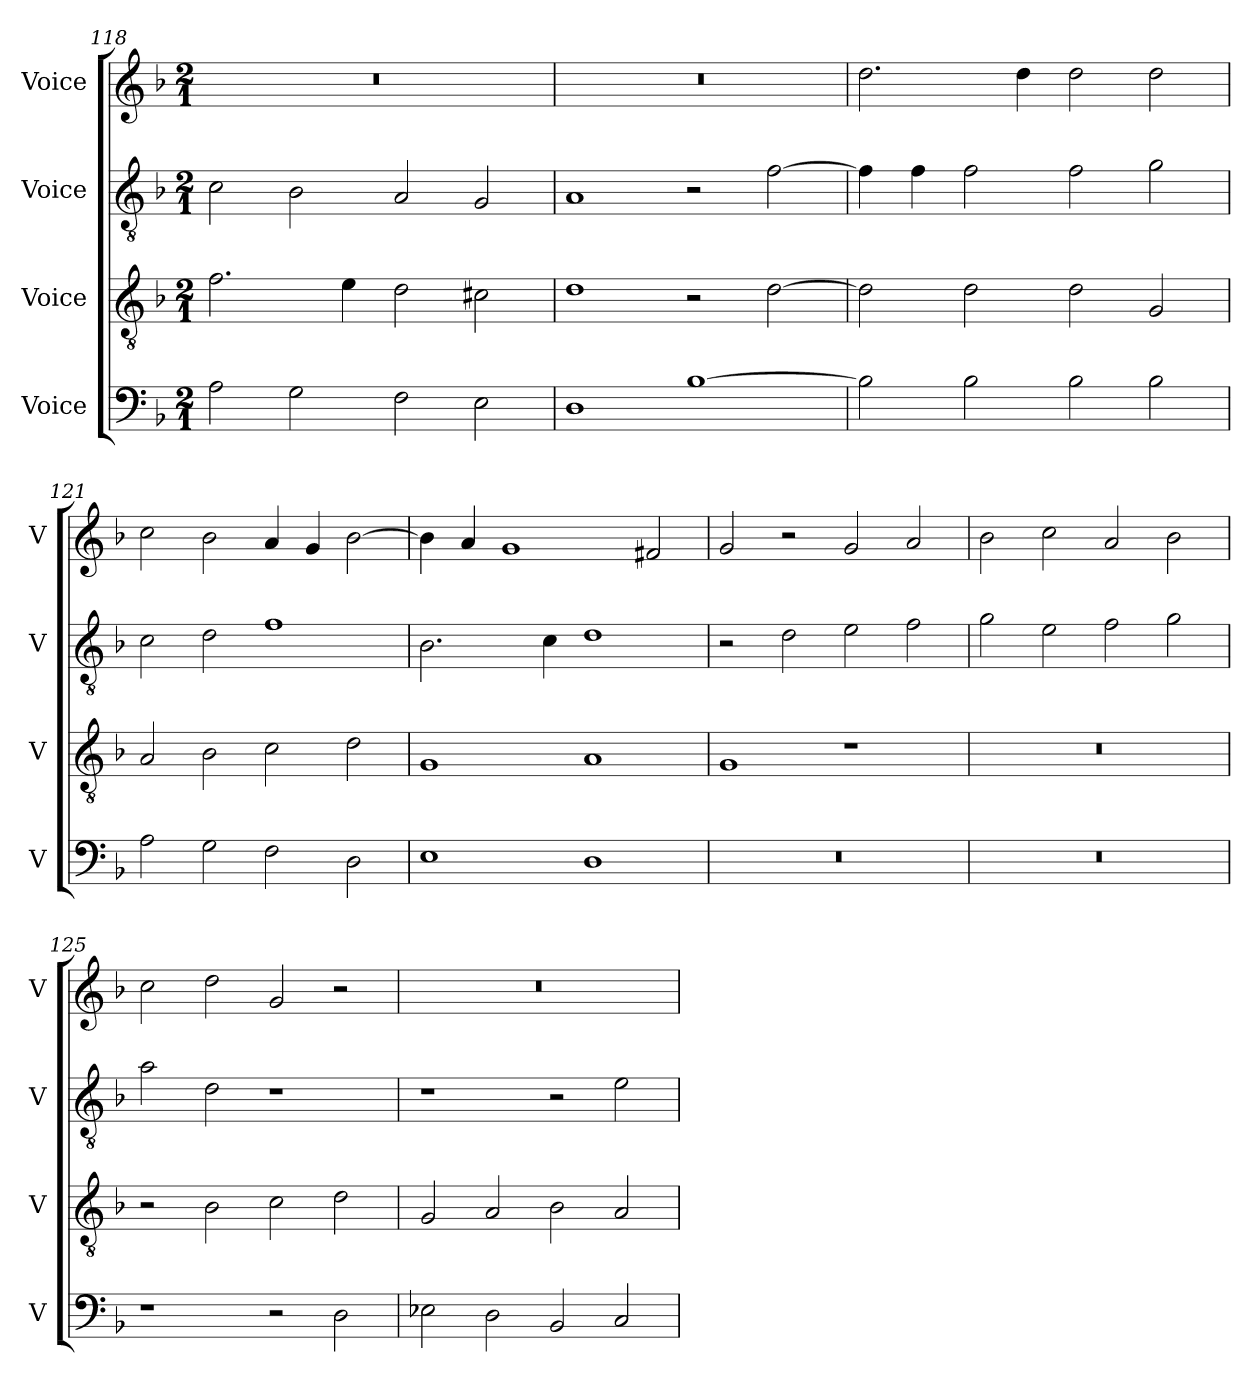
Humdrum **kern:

**kern	**kern	**kern	**kern
*part4	*part3	*part2	*part1
*staff4	*staff3	*staff2	*staff1
*I"Voice	*I"Voice	*I"Voice	*I"Voice
*I'V	*I'V	*I'V	*I'V
!!LO:LB:g=z
*clefF4	*clefGv2	*clefGv2	*clefG2
*k[b-]	*k[b-]	*k[b-]	*k[b-]
*M2/1	*M2/1	*M2/1	*M2/1
=118	=118	=118	=118
2A\	2.f\	2c\	0r
2G\	.	2B-\	.
.	4e\	.	.
2F\	2d\	2A/	.
2E\	2c#X\	2G/	.
=119	=119	=119	=119
1D	1d	1A	0r
[1B-	2r	2r	.
.	[2d\	[2f\	.
=120	=120	=120	=120
2B-\]	2d\]	4f\]	2.dd\
.	.	4f\	.
2B-\	2d\	2f\	.
.	.	.	4dd\
2B-\	2d\	2f\	2dd\
2B-\	2G/	2g\	2dd\
=121	=121	=121	=121
2A\	2A/	2c\	2cc\
2G\	2B-\	2d\	2b-\
2F\	2c\	1f	4a/
.	.	.	4g/
2D\	2d\	.	[2b-\
!!LO:PB:g=z
=122	=122	=122	=122
1E	1G	2.B-\	4b-\]
.	.	.	4a/
.	.	.	1g
.	.	4c\	.
1D	1A	1d	.
.	.	.	2f#X/
=123	=123	=123	=123
0r	1G	2r	2g/
.	.	2d\	2r
.	1r	2e\	2g/
.	.	2f\	2a/
=124	=124	=124	=124
0r	0r	2g\	2b-\
.	.	2e\	2cc\
.	.	2f\	2a/
.	.	2g\	2b-\
=125	=125	=125	=125
1r	2r	2a\	2cc\
.	2B-\	2d\	2dd\
2r	2c\	1r	2g/
2D\	2d\	.	2r
!!LO:LB:g=z
=126	=126	=126	=126
2E-X\	2G/	1r	0r
2D\	2A/	.	.
2BB-/	2B-\	2r	.
2C/	2A/	2e\	.
=	=	=	=
*-	*-	*-	*-
